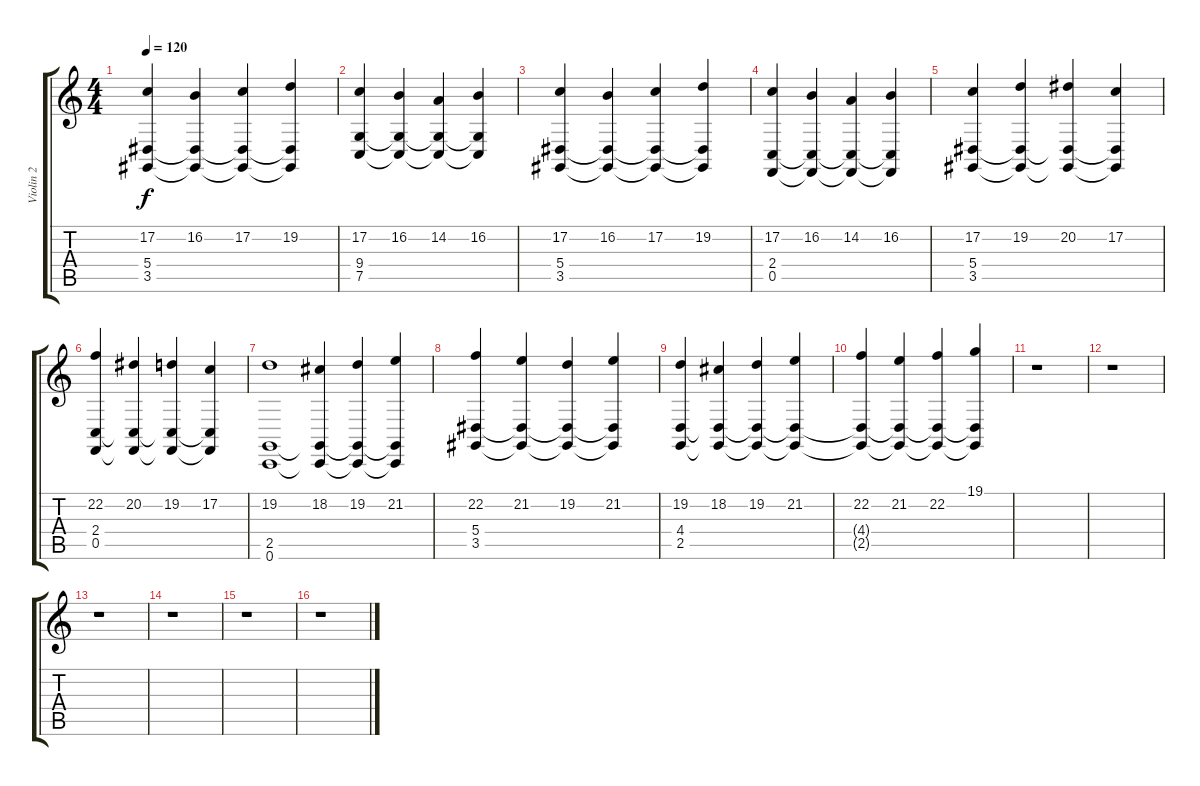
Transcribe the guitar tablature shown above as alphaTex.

\track ("Violin 2" "Violin 2") {instrument stringensemble2}
\staff {score tabs}
\tuning (C4 G3 Eb3 Bb2 F2 C2) {hide}
\ts (4 4)
\tempo 120
\clef g2
\ks c
(17.2 5.4 3.5).4{dy f} (16.2 5.4{t} 3.5{t}).4 (17.2 5.4{t} 3.5{t}).4 (19.2 5.4{t} 3.5{t}).4 |
(17.2 9.4 7.5).4 (16.2 9.4{t} 7.5{t}).4 (14.2 9.4{t} 7.5{t}).4 (16.2 9.4{t} 7.5{t}).4 |
(17.2 5.4 3.5).4 (16.2 5.4{t} 3.5{t}).4 (17.2 5.4{t} 3.5{t}).4 (19.2 5.4{t} 3.5{t}).4 |
(17.2 2.4 0.5).4 (16.2 2.4{t} 0.5{t}).4 (14.2 2.4{t} 0.5{t}).4 (16.2 2.4{t} 0.5{t}).4 |
(17.2 5.4 3.5).4 (19.2 5.4{t} 3.5{t}).4 (20.2 5.4{t} 3.5{t}).4 (17.2 5.4{t} 3.5{t}).4 |
(22.2 2.4 0.5).4 (20.2 2.4{t} 0.5{t}).4 (19.2 2.4{t} 0.5{t}).4 (17.2 2.4{t} 0.5{t}).4 |
(19.2 2.5 0.6).1 (18.2 2.5{t} 0.6{t}).4 (19.2 2.5{t} 0.6{t}).4 (21.2 2.5{t} 0.6{t}).4 |
(22.2 5.4 3.5).4 (21.2 5.4{t} 3.5{t}).4 (19.2 5.4{t} 3.5{t}).4 (21.2 5.4{t} 3.5{t}).4 |
(19.2 4.4 2.5).4 (18.2 4.4{t} 2.5{t}).4 (19.2 4.4{t} 2.5{t}).4 (21.2 4.4{t} 2.5{t}).4 |
(22.2 4.4{t} 2.5{t}).4 (21.2 4.4{t} 2.5{t}).4 (22.2 4.4{t} 2.5{t}).4 (19.1 4.4{t} 2.5{t}).4 |
r.1 |
r.1 |
r.1 |
r.1 |
r.1 |
r.1
